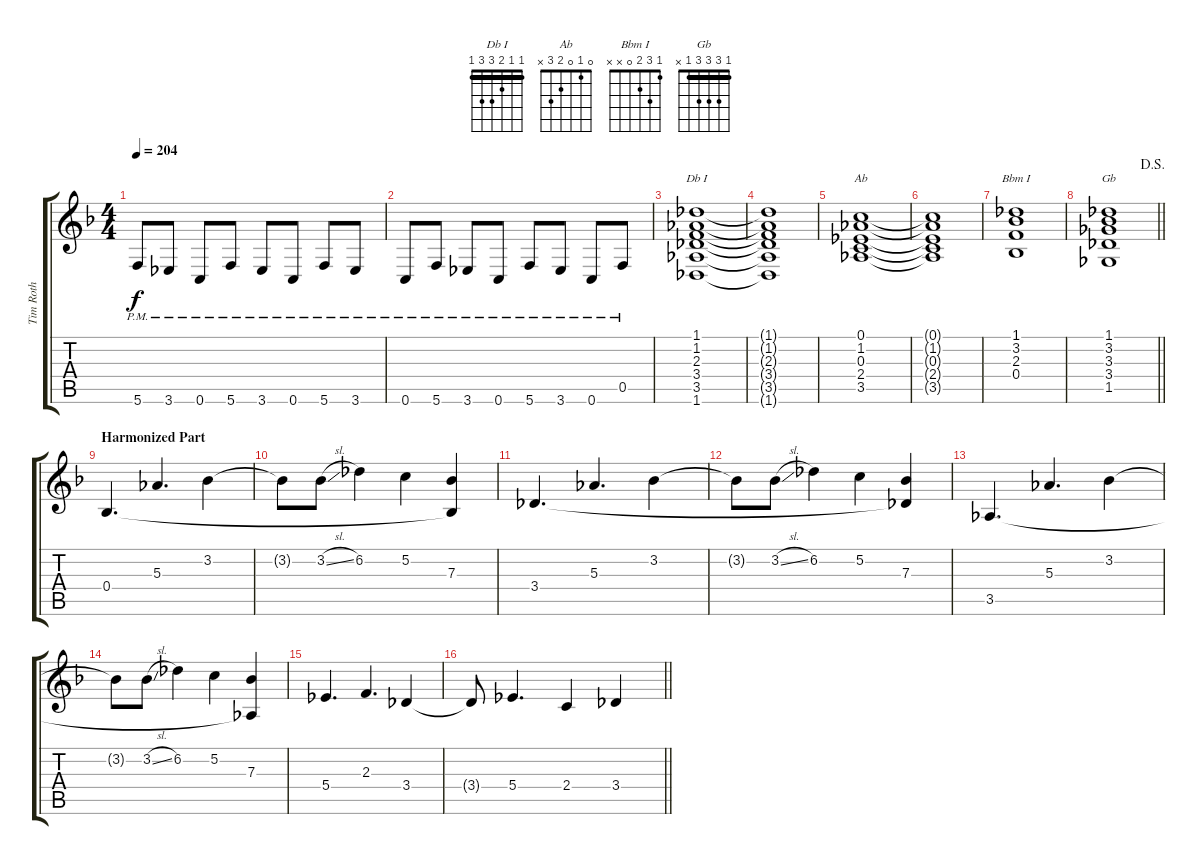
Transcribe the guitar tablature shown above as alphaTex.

\track ("Tim Roth" "Tim Roth") {instrument electricguitarclean}
\staff {score tabs}
\tuning (C4 G3 Eb3 Bb2 F2 C2) {hide}
\chord ("Db I" 1 1 2 3 3 1) {barre 1}
\chord ("Ab" 0 1 0 2 3 x)
\chord ("Bbm I" 1 3 2 0 x x)
\chord ("Gb" 1 3 3 3 1 x) {barre 1}
\ts (4 4)
\tempo 204
\clef g2
\ks f
5.6{pm}.8{dy f} 3.6{pm}.8 0.6{pm}.8 5.6{pm}.8 3.6{pm}.8 0.6{pm}.8 5.6{pm}.8 3.6{pm}.8 |
0.6{pm}.8 5.6{pm}.8 3.6{pm}.8 0.6{pm}.8 5.6{pm}.8 3.6{pm}.8 0.6{pm}.8 0.5{pm}.8 |
(1.1 1.2 2.3 3.4 3.5 1.6).1{ch "Db I"} |
(1.1{t} 1.2{t} 2.3{t} 3.4{t} 3.5{t} 1.6{t}).1 |
(0.1 1.2 0.3 2.4 3.5).1{ch "Ab"} |
(0.1{t} 1.2{t} 0.3{t} 2.4{t} 3.5{t}).1 |
(1.1 3.2 2.3 0.4).1{ch "Bbm I"} |
\jump dalsegno
\barLineRight lightlight
(1.1 3.2 3.3 3.4 1.5).1{ch "Gb"} |
\section ("" "Harmonized Part")
0.4.4{d} 5.3.4{d} 3.2.4 |
3.2{t}.8 3.2{sl}.8 6.2.4 5.2.4 (7.3 0.4{t}).4 |
3.4.4{d} 5.3.4{d} 3.2.4 |
3.2{t}.8 3.2{sl}.8 6.2.4 5.2.4 (7.3 3.4{t}).4 |
3.5.4{d} 5.3.4{d} 3.2.4 |
3.2{t}.8 3.2{sl}.8 6.2.4 5.2.4 (7.3 3.5{t}).4 |
5.4.4{d} 2.3.4{d} 3.4.4 |
\barLineRight lightlight
3.4{t}.8 5.4.4{d} 2.4.4 3.4.4
